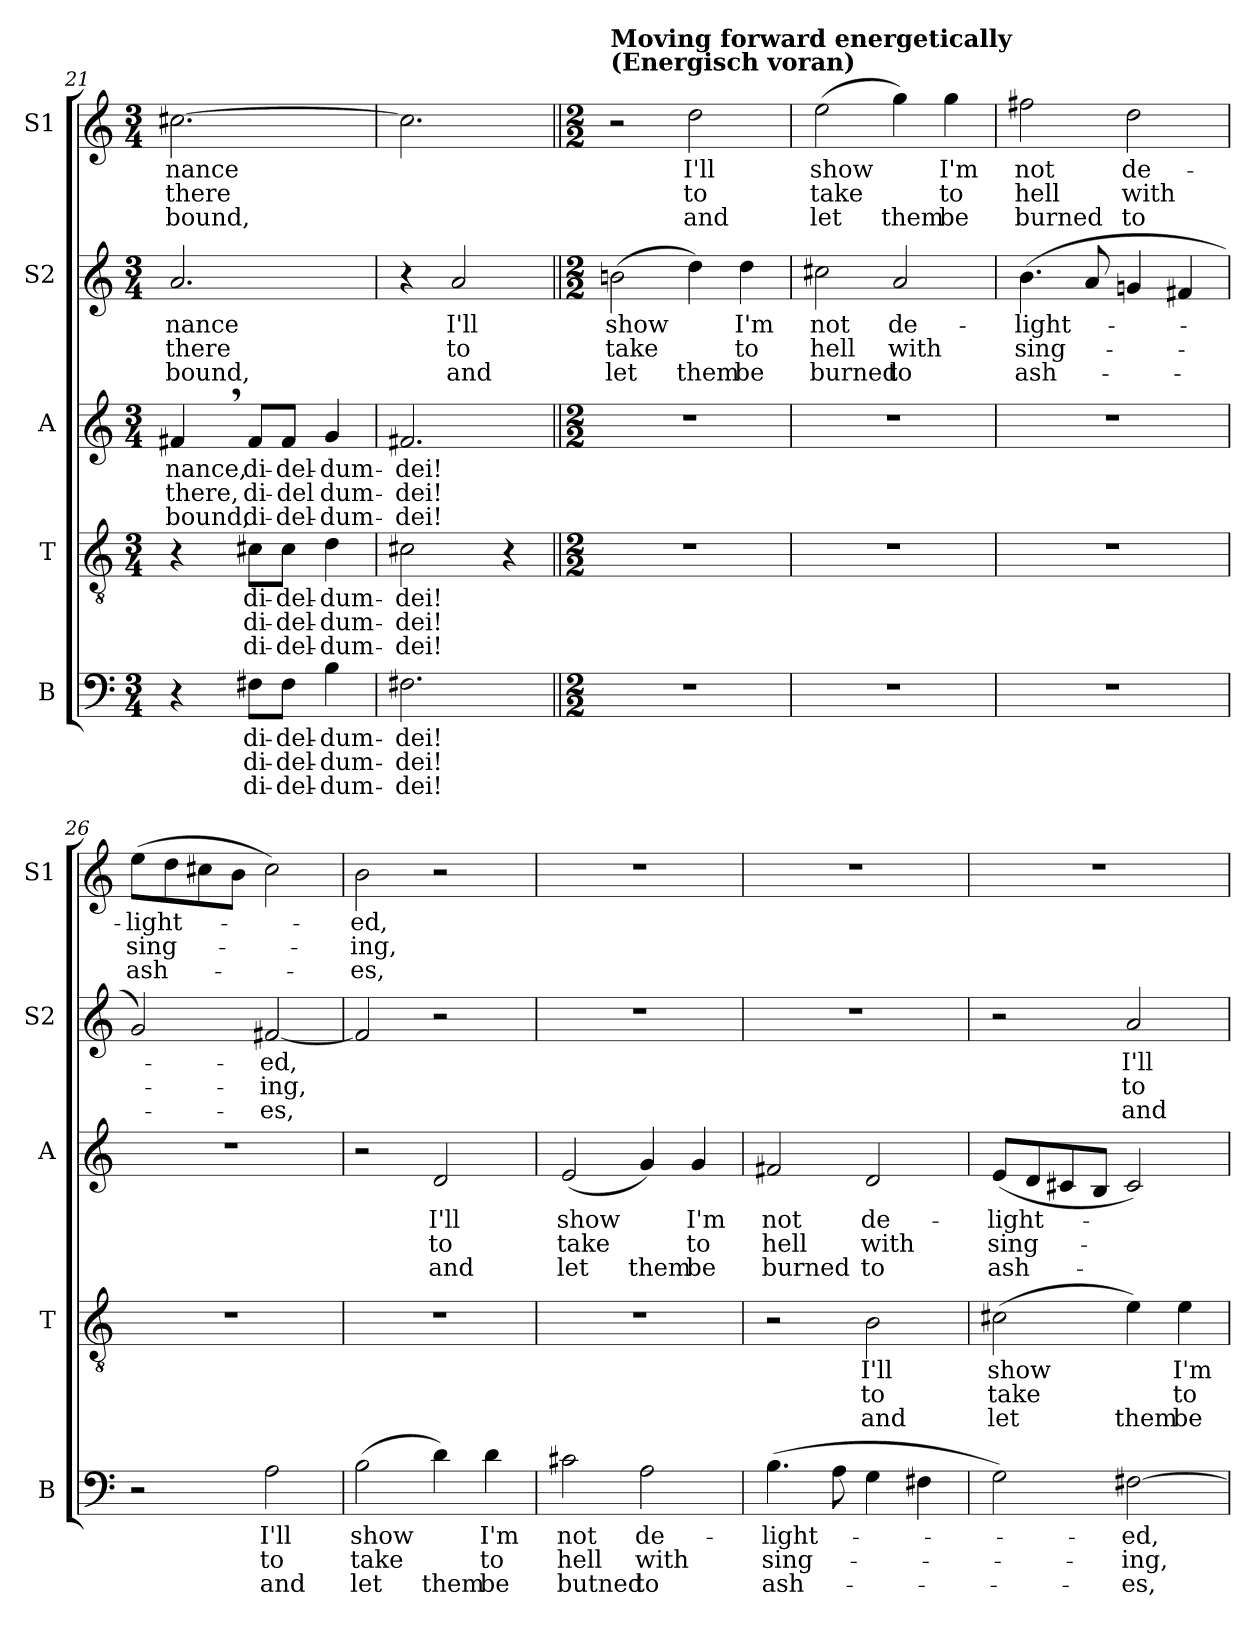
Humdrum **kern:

**kern	**text	**text	**text	**kern	**text	**text	**text	**kern	**text	**text	**text	**kern	**text	**text	**text	**kern	**text	**text	**text
*part5	*part5	*part5	*part5	*part4	*part4	*part4	*part4	*part3	*part3	*part3	*part3	*part2	*part2	*part2	*part2	*part1	*part1	*part1	*part1
*staff5	*staff5	*staff5	*staff5	*staff4	*staff4	*staff4	*staff4	*staff3	*staff3	*staff3	*staff3	*staff2	*staff2	*staff2	*staff2	*staff1	*staff1	*staff1	*staff1
*I"B	*	*	*	*I"T	*	*	*	*I"A	*	*	*	*I"S2	*	*	*	*I"S1	*	*	*
*I'B	*	*	*	*I'T	*	*	*	*I'A	*	*	*	*I'S2	*	*	*	*I'S1	*	*	*
*clefF4	*	*	*	*clefGv2	*	*	*	*clefG2	*	*	*	*clefG2	*	*	*	*clefG2	*	*	*
*k[]	*	*	*	*k[]	*	*	*	*k[]	*	*	*	*k[]	*	*	*	*k[]	*	*	*
*C:	*	*	*	*C:	*	*	*	*C:	*	*	*	*C:	*	*	*	*C:	*	*	*
*M3/4	*	*	*	*M3/4	*	*	*	*M3/4	*	*	*	*M3/4	*	*	*	*M3/4	*	*	*
=21	=21	=21	=21	=21	=21	=21	=21	=21	=21	=21	=21	=21	=21	=21	=21	=21	=21	=21	=21
!	!	!	!	!	!	!	!	!	!LO:LY:b	!LO:LY:b	!LO:LY:b	!	!LO:LY:b	!LO:LY:b	!LO:LY:b	!	!LO:LY:b	!LO:LY:b	!LO:LY:b
4r	.	.	.	4r	.	.	.	4f#X,>/	-nance,	there,	bound,	2.a/	-nance	there	bound,	[2.cc#X\	-nance	there	bound,
!	!LO:LY:b	!LO:LY:b	!LO:LY:b	!	!LO:LY:b	!LO:LY:b	!LO:LY:b	!	!LO:LY:b	!LO:LY:b	!LO:LY:b	!	!	!	!	!	!	!	!
8F#X\L	di-	di-	di-	8c#X\L	di-	di-	di-	8f#/L	di-	di-	di-	.	.	.	.	.	.	.	.
!	!LO:LY:b	!LO:LY:b	!LO:LY:b	!	!LO:LY:b	!LO:LY:b	!LO:LY:b	!	!LO:LY:b	!LO:LY:b	!LO:LY:b	!	!	!	!	!	!	!	!
8F#\J	-del-	-del-	-del-	8c#\J	-del-	-del-	-del-	8f#/J	-del-	-del	-del-	.	.	.	.	.	.	.	.
!	!LO:LY:b	!LO:LY:b	!LO:LY:b	!	!LO:LY:b	!LO:LY:b	!LO:LY:b	!	!LO:LY:b	!LO:LY:b	!LO:LY:b	!	!	!	!	!	!	!	!
4B\	-dum-	-dum-	-dum-	4d\	-dum-	-dum-	-dum-	4g/	-dum-	dum-	-dum-	.	.	.	.	.	.	.	.
=22	=22	=22	=22	=22	=22	=22	=22	=22	=22	=22	=22	=22	=22	=22	=22	=22	=22	=22	=22
!	!LO:LY:b	!LO:LY:b	!LO:LY:b	!	!LO:LY:b	!LO:LY:b	!LO:LY:b	!	!LO:LY:b	!LO:LY:b	!LO:LY:b	!	!	!	!	!	!	!	!
2.F#X\	-dei!	-dei!	-dei!	2c#X\	-dei!	-dei!	-dei!	2.f#X/	-dei!	-dei!	-dei!	4r	.	.	.	2.cc#\]	.	.	.
!	!	!	!	!	!	!	!	!	!	!	!	!	!LO:LY:b	!LO:LY:b	!LO:LY:b	!	!	!	!
.	.	.	.	.	.	.	.	.	.	.	.	2a/	I'll	to	and	.	.	.	.
.	.	.	.	4r	.	.	.	.	.	.	.	.	.	.	.	.	.	.	.
=23||	=23||	=23||	=23||	=23||	=23||	=23||	=23||	=23||	=23||	=23||	=23||	=23||	=23||	=23||	=23||	=23||	=23||	=23||	=23||
*M2/2	*	*	*	*M2/2	*	*	*	*M2/2	*	*	*	*M2/2	*	*	*	*M2/2	*	*	*
!	!	!	!	!	!	!	!	!	!	!	!	!	!	!	!	!LO:TX:a:B:t=Moving forward energetically\n(Energisch voran)	!	!	!
!	!	!	!	!	!	!	!	!	!	!	!	!	!LO:LY:b	!LO:LY:b	!LO:LY:b	!	!	!	!
1r	.	.	.	1r	.	.	.	1r	.	.	.	(>2bn\	show	take	let	2r	.	.	.
!	!	!	!	!	!	!	!	!	!	!	!	!	!	!	!LO:LY:b	!	!LO:LY:b	!LO:LY:b	!LO:LY:b
.	.	.	.	.	.	.	.	.	.	.	.	4dd\)	.	.	them	2dd\	I'll	to	and
!	!	!	!	!	!	!	!	!	!	!	!	!	!LO:LY:b	!LO:LY:b	!LO:LY:b	!	!	!	!
.	.	.	.	.	.	.	.	.	.	.	.	4dd\	I'm	to	be	.	.	.	.
=24	=24	=24	=24	=24	=24	=24	=24	=24	=24	=24	=24	=24	=24	=24	=24	=24	=24	=24	=24
!	!	!	!	!	!	!	!	!	!	!	!	!	!LO:LY:b	!LO:LY:b	!LO:LY:b	!	!LO:LY:b	!LO:LY:b	!LO:LY:b
1r	.	.	.	1r	.	.	.	1r	.	.	.	2cc#X\	not	hell	burned	(>2ee\	show	take	let
!	!	!	!	!	!	!	!	!	!	!	!	!	!LO:LY:b	!LO:LY:b	!LO:LY:b	!	!	!	!LO:LY:b
.	.	.	.	.	.	.	.	.	.	.	.	2a/	de-	with	to	4gg\)	.	.	them
!	!	!	!	!	!	!	!	!	!	!	!	!	!	!	!	!	!LO:LY:b	!LO:LY:b	!LO:LY:b
.	.	.	.	.	.	.	.	.	.	.	.	.	.	.	.	4gg\	I'm	to	be
!!LO:LB:g=z
=25	=25	=25	=25	=25	=25	=25	=25	=25	=25	=25	=25	=25	=25	=25	=25	=25	=25	=25	=25
!	!	!	!	!	!	!	!	!	!	!	!	!	!LO:LY:b	!LO:LY:b	!LO:LY:b	!	!LO:LY:b	!LO:LY:b	!LO:LY:b
1r	.	.	.	1r	.	.	.	1r	.	.	.	(>4.b\	-light-	sing-	ash-	2ff#X\	not	hell	burned
.	.	.	.	.	.	.	.	.	.	.	.	8a/	.	.	.	.	.	.	.
!	!	!	!	!	!	!	!	!	!	!	!	!	!	!	!	!	!LO:LY:b	!LO:LY:b	!LO:LY:b
.	.	.	.	.	.	.	.	.	.	.	.	4gn/	.	.	.	2dd\	de-	with	to
.	.	.	.	.	.	.	.	.	.	.	.	4f#X/	.	.	.	.	.	.	.
=26	=26	=26	=26	=26	=26	=26	=26	=26	=26	=26	=26	=26	=26	=26	=26	=26	=26	=26	=26
!	!	!	!	!	!	!	!	!	!	!	!	!	!	!	!	!	!LO:LY:b	!LO:LY:b	!LO:LY:b
2r	.	.	.	1r	.	.	.	1r	.	.	.	2g/)	.	.	.	(>8ee\L	-light-	sing-	ash-
.	.	.	.	.	.	.	.	.	.	.	.	.	.	.	.	8dd\	.	.	.
.	.	.	.	.	.	.	.	.	.	.	.	.	.	.	.	8cc#X\	.	.	.
.	.	.	.	.	.	.	.	.	.	.	.	.	.	.	.	8b\J	.	.	.
!	!LO:LY:b	!LO:LY:b	!LO:LY:b	!	!	!	!	!	!	!	!	!	!LO:LY:b	!LO:LY:b	!LO:LY:b	!	!	!	!
2A\	I'll	to	and	.	.	.	.	.	.	.	.	[2f#X/	-ed,	-ing,	-es,	2cc#\)	.	.	.
=27	=27	=27	=27	=27	=27	=27	=27	=27	=27	=27	=27	=27	=27	=27	=27	=27	=27	=27	=27
!	!LO:LY:b	!LO:LY:b	!LO:LY:b	!	!	!	!	!	!	!	!	!	!	!	!	!	!LO:LY:b	!LO:LY:b	!LO:LY:b
(>2B\	show	take	let	1r	.	.	.	2r	.	.	.	2f#/]	.	.	.	2b\	-ed,	-ing,	-es,
!	!	!	!LO:LY:b	!	!	!	!	!	!LO:LY:b	!LO:LY:b	!LO:LY:b	!	!	!	!	!	!	!	!
4d\)	.	.	them	.	.	.	.	2d/	I'll	to	and	2r	.	.	.	2r	.	.	.
!	!LO:LY:b	!LO:LY:b	!LO:LY:b	!	!	!	!	!	!	!	!	!	!	!	!	!	!	!	!
4d\	I'm	to	be	.	.	.	.	.	.	.	.	.	.	.	.	.	.	.	.
=28	=28	=28	=28	=28	=28	=28	=28	=28	=28	=28	=28	=28	=28	=28	=28	=28	=28	=28	=28
!	!LO:LY:b	!LO:LY:b	!LO:LY:b	!	!	!	!	!	!LO:LY:b	!LO:LY:b	!LO:LY:b	!	!	!	!	!	!	!	!
2c#X\	not	hell	butned	1r	.	.	.	(<2e/	show	take	let	1r	.	.	.	1r	.	.	.
!	!LO:LY:b	!LO:LY:b	!LO:LY:b	!	!	!	!	!	!	!	!LO:LY:b	!	!	!	!	!	!	!	!
2A\	de-	with	to	.	.	.	.	4g/)	.	.	them	.	.	.	.	.	.	.	.
!	!	!	!	!	!	!	!	!	!LO:LY:b	!LO:LY:b	!LO:LY:b	!	!	!	!	!	!	!	!
.	.	.	.	.	.	.	.	4g/	I'm	to	be	.	.	.	.	.	.	.	.
=29	=29	=29	=29	=29	=29	=29	=29	=29	=29	=29	=29	=29	=29	=29	=29	=29	=29	=29	=29
!	!LO:LY:b	!LO:LY:b	!LO:LY:b	!	!	!	!	!	!LO:LY:b	!LO:LY:b	!LO:LY:b	!	!	!	!	!	!	!	!
(>4.B\	-light-	sing-	ash-	2r	.	.	.	2f#X/	not	hell	burned	1r	.	.	.	1r	.	.	.
8A\	.	.	.	.	.	.	.	.	.	.	.	.	.	.	.	.	.	.	.
!	!	!	!	!	!LO:LY:b	!LO:LY:b	!LO:LY:b	!	!LO:LY:b	!LO:LY:b	!LO:LY:b	!	!	!	!	!	!	!	!
4G\	.	.	.	2B\	I'll	to	and	2d/	de-	with	to	.	.	.	.	.	.	.	.
4F#X\	.	.	.	.	.	.	.	.	.	.	.	.	.	.	.	.	.	.	.
=30	=30	=30	=30	=30	=30	=30	=30	=30	=30	=30	=30	=30	=30	=30	=30	=30	=30	=30	=30
!	!	!	!	!	!LO:LY:b	!LO:LY:b	!LO:LY:b	!	!LO:LY:b	!LO:LY:b	!LO:LY:b	!	!	!	!	!	!	!	!
2G\)	.	.	.	(>2c#X\	show	take	let	(<8e/L	-light-	sing-	ash-	2r	.	.	.	1r	.	.	.
.	.	.	.	.	.	.	.	8d/	.	.	.	.	.	.	.	.	.	.	.
.	.	.	.	.	.	.	.	8c#X/	.	.	.	.	.	.	.	.	.	.	.
.	.	.	.	.	.	.	.	8B/J	.	.	.	.	.	.	.	.	.	.	.
!	!LO:LY:b	!LO:LY:b	!LO:LY:b	!	!	!	!LO:LY:b	!	!	!	!	!	!LO:LY:b	!LO:LY:b	!LO:LY:b	!	!	!	!
[2F#X\	-ed,	-ing,	-es,	4e\)	.	.	them	2c#/)	.	.	.	2a/	I'll	to	and	.	.	.	.
!	!	!	!	!	!LO:LY:b	!LO:LY:b	!LO:LY:b	!	!	!	!	!	!	!	!	!	!	!	!
.	.	.	.	4e\	I'm	to	be	.	.	.	.	.	.	.	.	.	.	.	.
=	=	=	=	=	=	=	=	=	=	=	=	=	=	=	=	=	=	=	=
*-	*-	*-	*-	*-	*-	*-	*-	*-	*-	*-	*-	*-	*-	*-	*-	*-	*-	*-	*-
